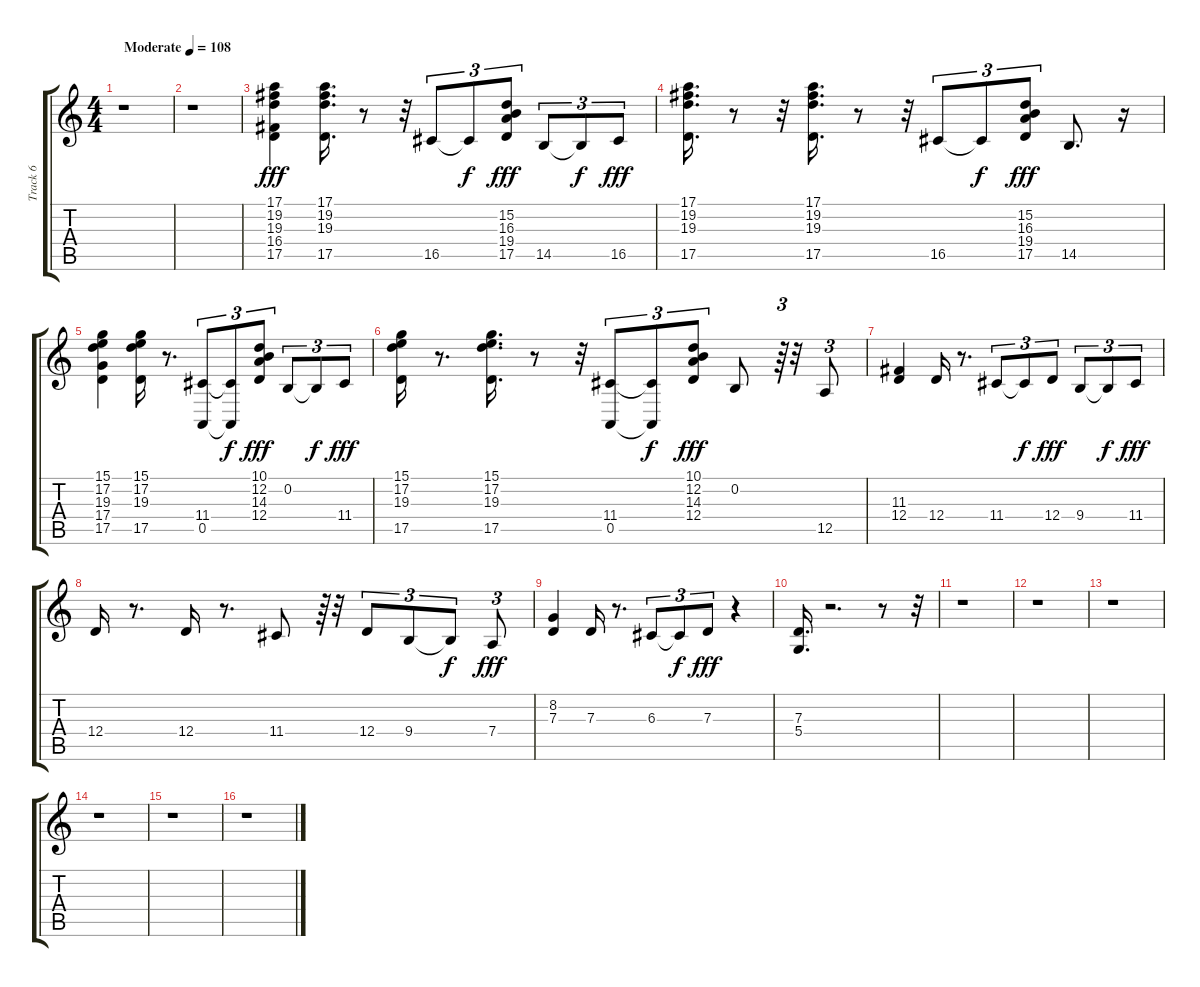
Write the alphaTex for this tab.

\track ("Track 6" "Track 6") {instrument brasssection}
\staff {score tabs}
\tuning (E4 B3 G3 D3 A2 E2) {hide}
\ts (4 4)
\tempo (108 "Moderate")
\clef g2
\ks c
r.1{dy fff instrument brasssection} |
r.1 |
(17.1 19.2 19.3 16.4 17.5).4 (17.1 19.2 19.3 17.5).16{d} r.8 r.32 16.5.8{tu (3 2)} 16.5{t}.8{tu (3 2) dy f} (15.2 16.3 19.4 17.5).8{tu (3 2) dy fff} 14.5.8{tu (3 2)} 14.5{t}.8{tu (3 2) dy f} 16.5.8{tu (3 2) dy fff} |
(17.1 19.2 19.3 17.5).16{d} r.8 r.32 (17.1 19.2 19.3 17.5).16{d} r.8 r.32 16.5.8{tu (3 2)} 16.5{t}.8{tu (3 2) dy f} (15.2 16.3 19.4 17.5).8{tu (3 2) dy fff} 14.5.8{d} r.16 |
(15.1 17.2 19.3 17.4 17.5).4 (15.1 17.2 19.3 17.5).16 r.8{d} (11.4 0.5).8{tu (3 2)} (11.4{t} 0.5{t}).8{tu (3 2) dy f} (10.1 12.2 14.3 12.4).8{tu (3 2) dy fff} 0.2.8{tu (3 2)} 0.2{t}.8{tu (3 2) dy f} 11.4.8{tu (3 2) dy fff} |
(15.1 17.2 19.3 17.5).16 r.8{d} (15.1 17.2 19.3 17.5).16{d} r.8 r.32 (11.4 0.5).8{tu (3 2)} (11.4{t} 0.5{t}).8{tu (3 2) dy f} (10.1 12.2 14.3 12.4).8{tu (3 2) dy fff} 0.2.8 r.64{tu (3 2)} r.32 12.5.8{tu (3 2)} |
(11.3 12.4).4 12.4.16 r.8{d} 11.4.8{tu (3 2)} 11.4{t}.8{tu (3 2) dy f} 12.4.8{tu (3 2) dy fff} 9.4.8{tu (3 2)} 9.4{t}.8{tu (3 2) dy f} 11.4.8{tu (3 2) dy fff} |
12.4.16 r.8{d} 12.4.16 r.8{d} 11.4.8 r.64{tu (3 2)} r.32 12.4.8{tu (3 2)} 9.4.8{tu (3 2)} 9.4{t}.8{tu (3 2) dy f} 7.4.8{tu (3 2) dy fff} |
(8.2 7.3).4 7.3.16 r.8{d} 6.3.8{tu (3 2)} 6.3{t}.8{tu (3 2) dy f} 7.3.8{tu (3 2) dy fff} r.4 |
(7.3 5.4).16{d} r.2{d} r.8 r.32 |
r.1 |
r.1 |
r.1 |
r.1 |
r.1 |
r.1
